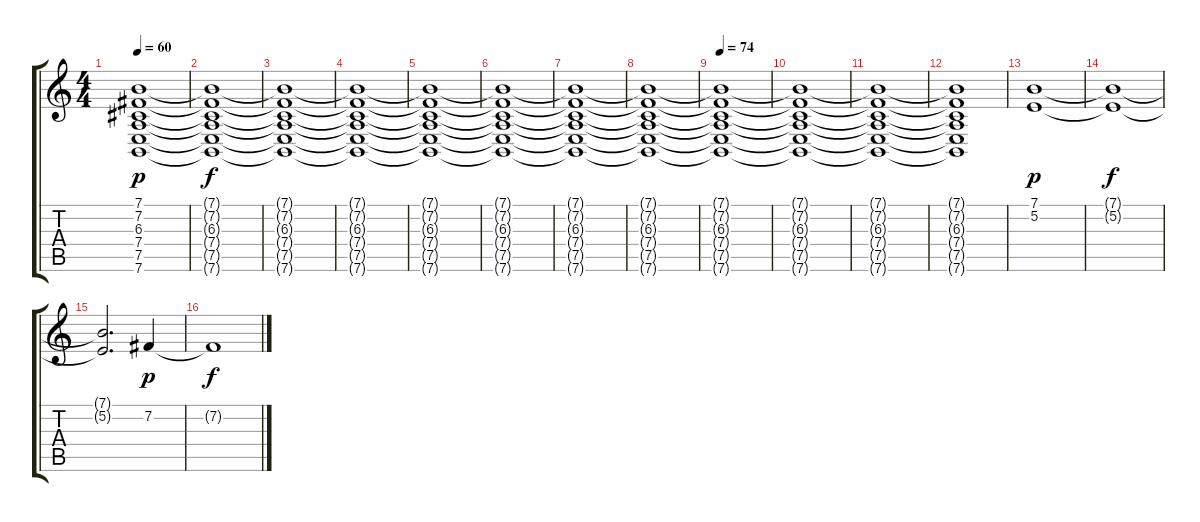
\track "" {instrument stringensemble1}
\staff {score tabs}
\tuning (E4 B3 G3 D3 A2 E2) {hide}
\ts (4 4)
\tempo 60
\clef g2
\ks c
(7.1 7.2 6.3 7.4 7.5 7.6).1{dy p volume 15 balance 8 instrument stringensemble1} |
(7.1{t} 7.2{t} 6.3{t} 7.4{t} 7.5{t} 7.6{t}).1{dy f} |
(7.1{t} 7.2{t} 6.3{t} 7.4{t} 7.5{t} 7.6{t}).1 |
(7.1{t} 7.2{t} 6.3{t} 7.4{t} 7.5{t} 7.6{t}).1 |
(7.1{t} 7.2{t} 6.3{t} 7.4{t} 7.5{t} 7.6{t}).1 |
(7.1{t} 7.2{t} 6.3{t} 7.4{t} 7.5{t} 7.6{t}).1 |
(7.1{t} 7.2{t} 6.3{t} 7.4{t} 7.5{t} 7.6{t}).1 |
(7.1{t} 7.2{t} 6.3{t} 7.4{t} 7.5{t} 7.6{t}).1 |
\tempo 74
(7.1{t} 7.2{t} 6.3{t} 7.4{t} 7.5{t} 7.6{t}).1 |
(7.1{t} 7.2{t} 6.3{t} 7.4{t} 7.5{t} 7.6{t}).1 |
(7.1{t} 7.2{t} 6.3{t} 7.4{t} 7.5{t} 7.6{t}).1 |
(7.1{t} 7.2{t} 6.3{t} 7.4{t} 7.5{t} 7.6{t}).1 |
(7.1 5.2).1{dy p} |
(7.1{t} 5.2{t}).1{dy f} |
(7.1{t} 5.2{t}).2{d} 7.2.4{dy p} |
7.2{t}.1{dy f}
